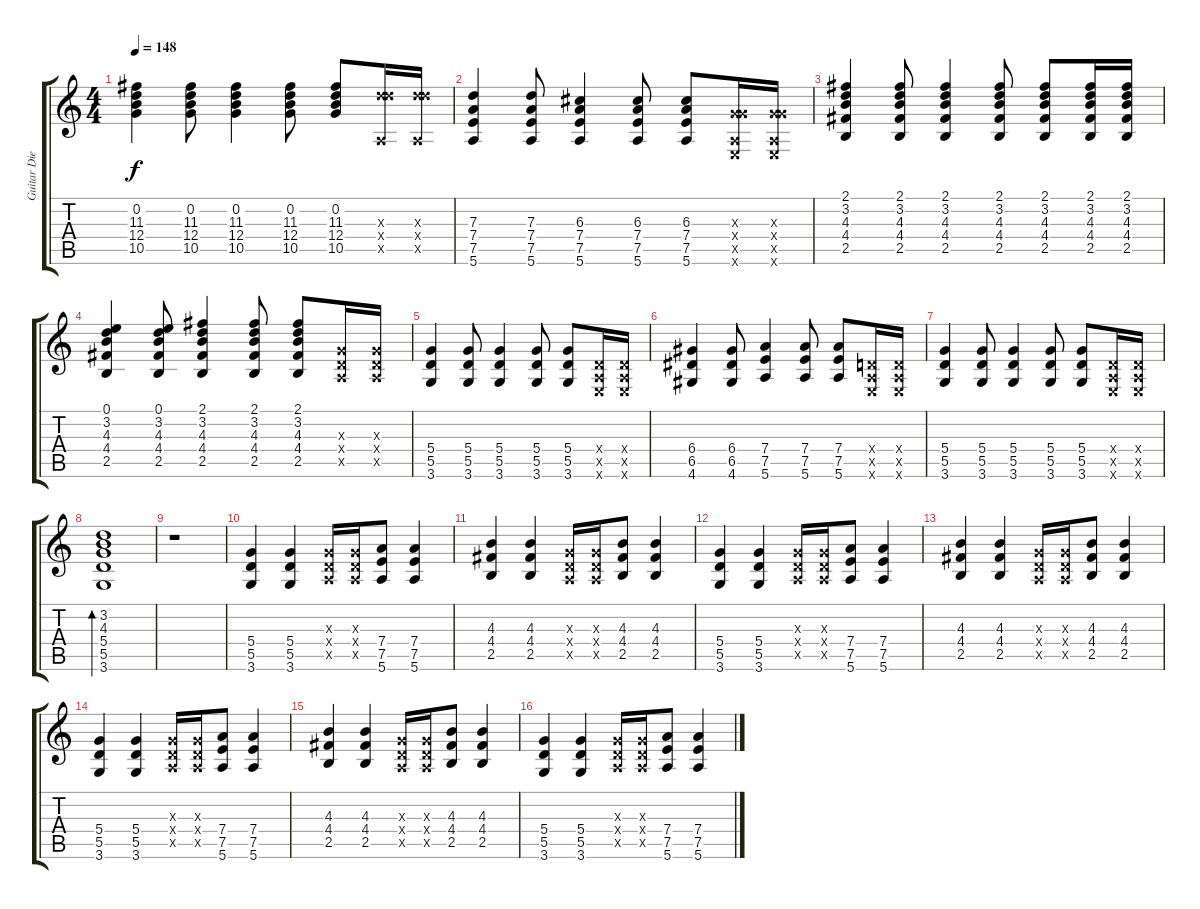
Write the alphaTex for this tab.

\track ("Guitar Die" "Guitar Die") {instrument distortionguitar}
\staff {score tabs}
\tuning (E4 B3 G3 D3 A2 E2) {hide}
\ts (4 4)
\tempo 148
\clef g2
\ks c
(0.2 11.3 12.4 10.5).4{dy f instrument acousticguitarsteel} (0.2 11.3 12.4 10.5).8 (0.2 11.3 12.4 10.5).4 (0.2 11.3 12.4 10.5).8 (0.2 11.3 12.4 10.5).8 (7.3{x} 12.4{x} 0.5{x}).16 (7.3{x} 12.4{x} 0.5{x}).16 |
(7.3 7.4 7.5 5.6).4 (7.3 7.4 7.5 5.6).8 (6.3 7.4 7.5 5.6).4 (6.3 7.4 7.5 5.6).8 (6.3 7.4 7.5 5.6).8 (0.3{x} 5.4{x} 0.5{x} 0.6{x}).16 (0.3{x} 5.4{x} 0.5{x} 0.6{x}).16 |
(2.1 3.2 4.3 4.4 2.5).4 (2.1 3.2 4.3 4.4 2.5).8 (2.1 3.2 4.3 4.4 2.5).4 (2.1 3.2 4.3 4.4 2.5).8 (2.1 3.2 4.3 4.4 2.5).8 (2.1 3.2 4.3 4.4 2.5).16 (2.1 3.2 4.3 4.4 2.5).16 |
(0.1 3.2 4.3 4.4 2.5).4 (0.1 3.2 4.3 4.4 2.5).8 (2.1 3.2 4.3 4.4 2.5).4 (2.1 3.2 4.3 4.4 2.5).8 (2.1 3.2 4.3 4.4 2.5).8 (0.3{x} 0.4{x} 0.5{x}).16 (0.3{x} 0.4{x} 0.5{x}).16 |
(5.4 5.5 3.6).4 (5.4 5.5 3.6).8 (5.4 5.5 3.6).4 (5.4 5.5 3.6).8 (5.4 5.5 3.6).8 (0.4{x} 0.5{x} 0.6{x}).16 (0.4{x} 0.5{x} 0.6{x}).16 |
(6.4 6.5 4.6).4 (6.4 6.5 4.6).8 (7.4 7.5 5.6).4 (7.4 7.5 5.6).8 (7.4 7.5 5.6).8 (0.4{x} 0.5{x} 0.6{x}).16 (0.4{x} 0.5{x} 0.6{x}).16 |
(5.4 5.5 3.6).4 (5.4 5.5 3.6).8 (5.4 5.5 3.6).4 (5.4 5.5 3.6).8 (5.4 5.5 3.6).8 (0.4{x} 0.5{x} 0.6{x}).16 (0.4{x} 0.5{x} 0.6{x}).16 |
(3.2 4.3 5.4 5.5 3.6).1{bd 480} |
r.1 |
(5.4 5.5 3.6).4 (5.4 5.5 3.6).4 (0.3{x} 0.4{x} 0.5{x}).16 (0.3{x} 0.4{x} 0.5{x}).16 (7.4 7.5 5.6).8 (7.4 7.5 5.6).4 |
(4.3 4.4 2.5).4 (4.3 4.4 2.5).4 (0.3{x} 0.4{x} 0.5{x}).16 (0.3{x} 0.4{x} 0.5{x}).16 (4.3 4.4 2.5).8 (4.3 4.4 2.5).4 |
(5.4 5.5 3.6).4 (5.4 5.5 3.6).4 (0.3{x} 0.4{x} 0.5{x}).16 (0.3{x} 0.4{x} 0.5{x}).16 (7.4 7.5 5.6).8 (7.4 7.5 5.6).4 |
(4.3 4.4 2.5).4 (4.3 4.4 2.5).4 (0.3{x} 0.4{x} 0.5{x}).16 (0.3{x} 0.4{x} 0.5{x}).16 (4.3 4.4 2.5).8 (4.3 4.4 2.5).4 |
(5.4 5.5 3.6).4 (5.4 5.5 3.6).4 (0.3{x} 0.4{x} 0.5{x}).16 (0.3{x} 0.4{x} 0.5{x}).16 (7.4 7.5 5.6).8 (7.4 7.5 5.6).4 |
(4.3 4.4 2.5).4 (4.3 4.4 2.5).4 (0.3{x} 0.4{x} 0.5{x}).16 (0.3{x} 0.4{x} 0.5{x}).16 (4.3 4.4 2.5).8 (4.3 4.4 2.5).4 |
(5.4 5.5 3.6).4 (5.4 5.5 3.6).4 (0.3{x} 0.4{x} 0.5{x}).16 (0.3{x} 0.4{x} 0.5{x}).16 (7.4 7.5 5.6).8 (7.4 7.5 5.6).4
